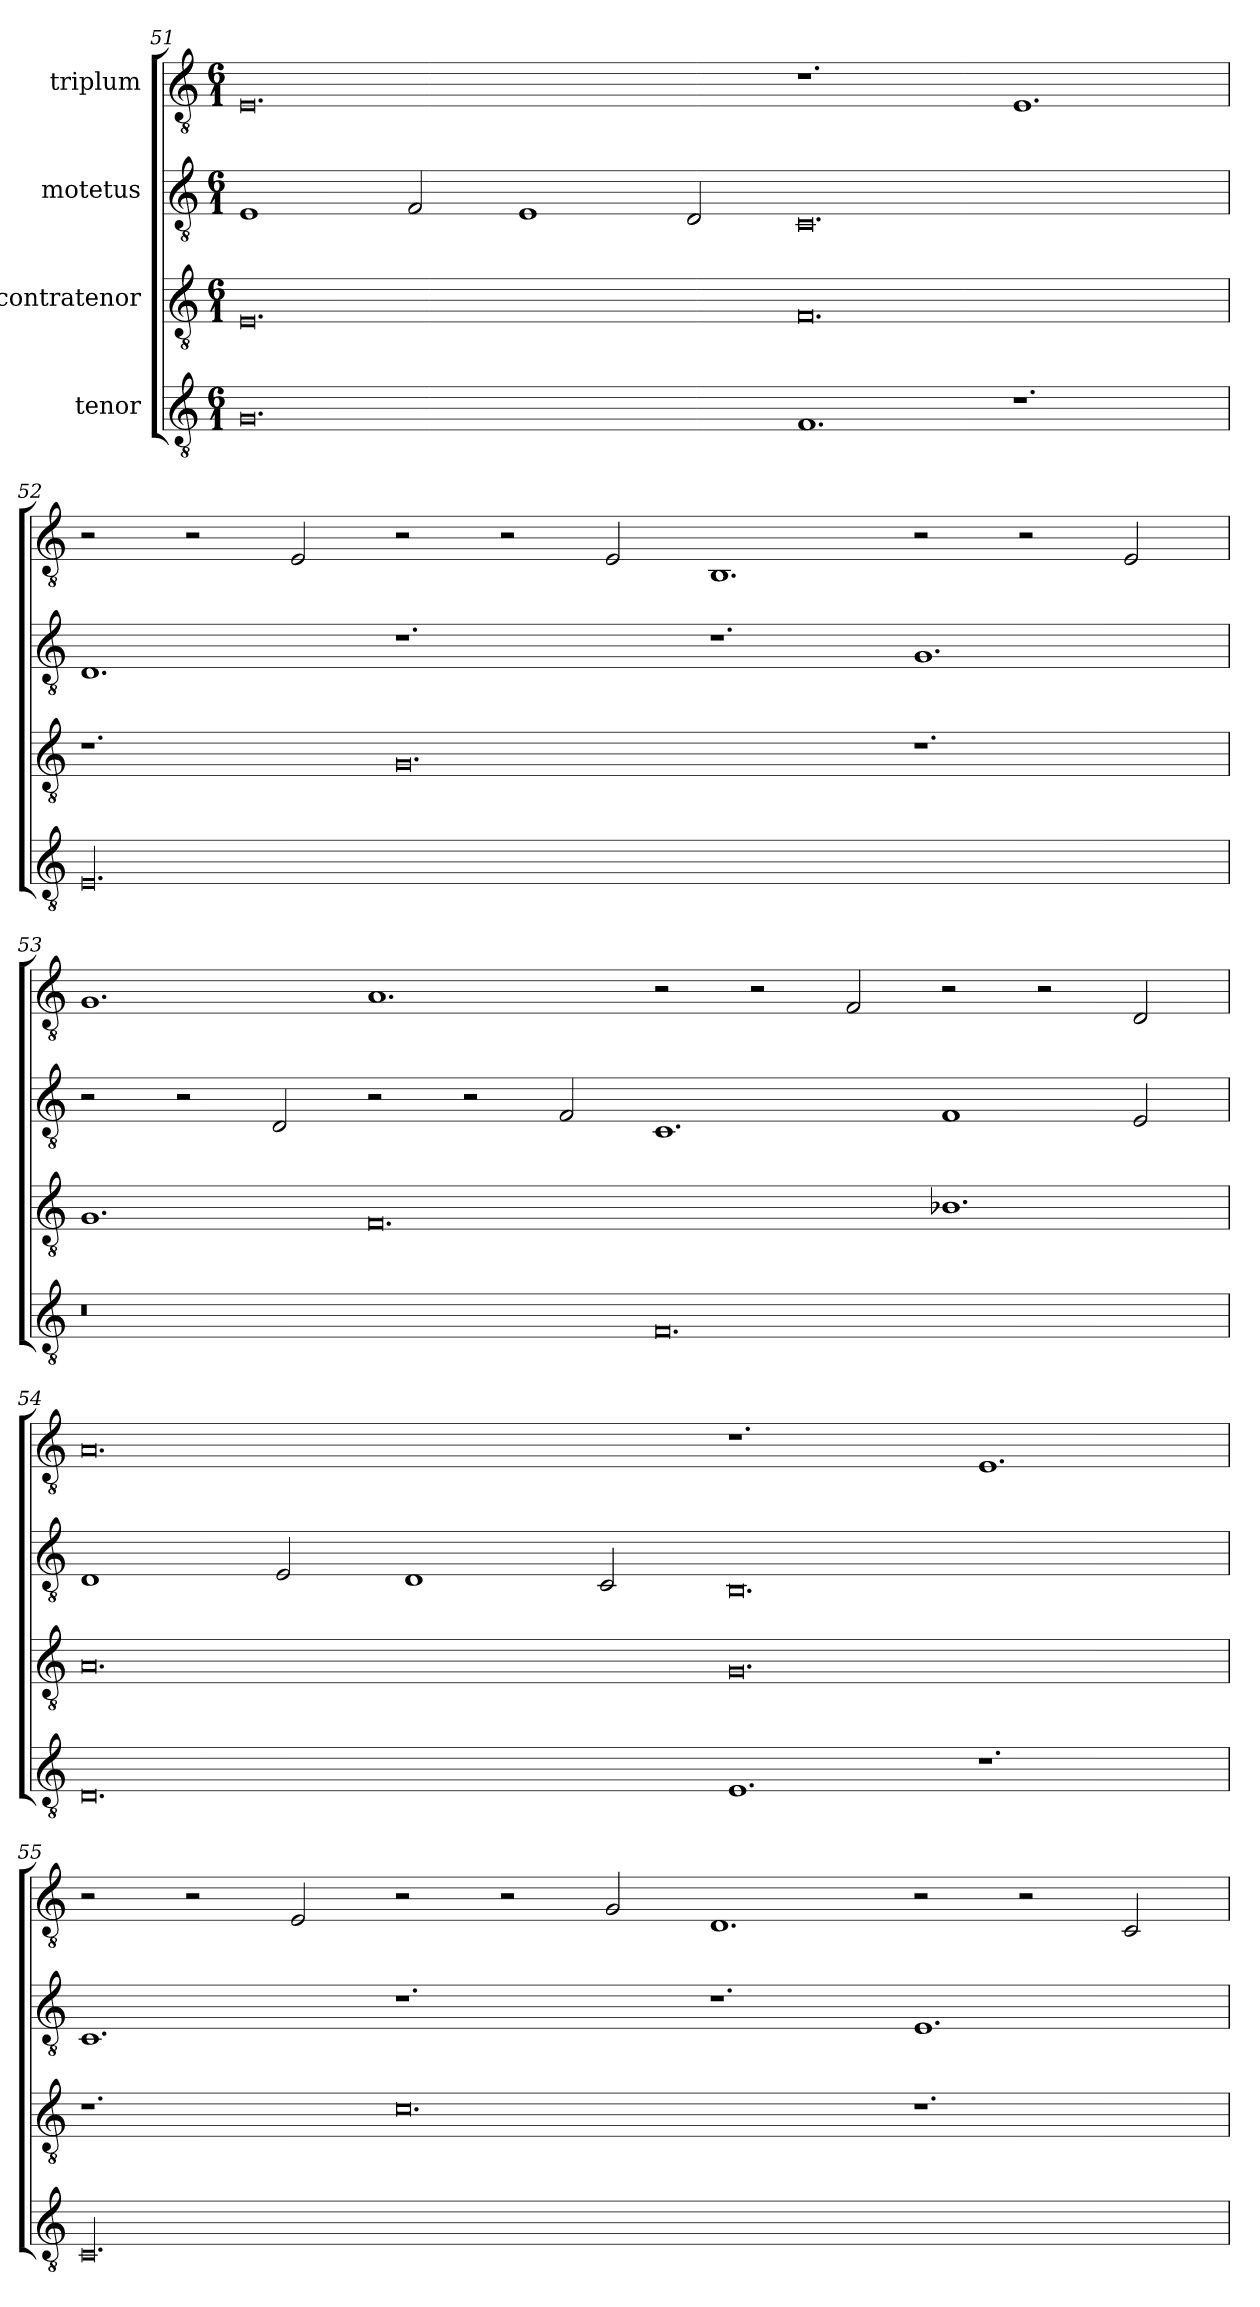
**kern	**kern	**kern	**kern
*part4	*part3	*part2	*part1
*staff4	*staff3	*staff2	*staff1
*I"tenor	*I"contratenor	*I"motetus	*I"triplum
*clefGv2	*clefGv2	*clefGv2	*clefGv2
*k[]	*k[]	*k[]	*k[]
*C:	*C:	*C:	*C:
*M6/1	*M6/1	*M6/1	*M6/1
=51	=51	=51	=51
0.G/	0.E/	1E/	0.E/
.	.	2F/	.
.	.	1E/	.
.	.	2D/	.
1.F/	0.F/	0.C/	1.r
1.r	.	.	1.E/
=52	=52	=52	=52
00.E/	1.r	1.D/	2r
.	.	.	2r
.	.	.	2E/
.	0.G/	1.r	2r
.	.	.	2r
.	.	.	2E/
.	.	1.r	1.BB/
.	1.r	1.G/	2r
.	.	.	2r
.	.	.	2E/
=53	=53	=53	=53
0.r	1.G/	2r	1.G/
.	.	2r	.
.	.	2D/	.
.	0.F/	2r	1.A/
.	.	2r	.
.	.	2F/	.
0.F/	.	1.C/	2r
.	.	.	2r
.	.	.	2F/
.	1.B-X\	1F/	2r
.	.	.	2r
.	.	2E/	2D/
=54	=54	=54	=54
0.D/	0.A/	1D/	0.A/
.	.	2E/	.
.	.	1D/	.
.	.	2C/	.
1.E/	0.G/	0.BB/	1.r
1.r	.	.	1.E/
=55	=55	=55	=55
00.C/	1.r	1.C/	2r
.	.	.	2r
.	.	.	2E/
.	0.c\	1.r	2r
.	.	.	2r
.	.	.	2G/
.	.	1.r	1.D/
.	1.r	1.E/	2r
.	.	.	2r
.	.	.	2C/
=	=	=	=
*-	*-	*-	*-
